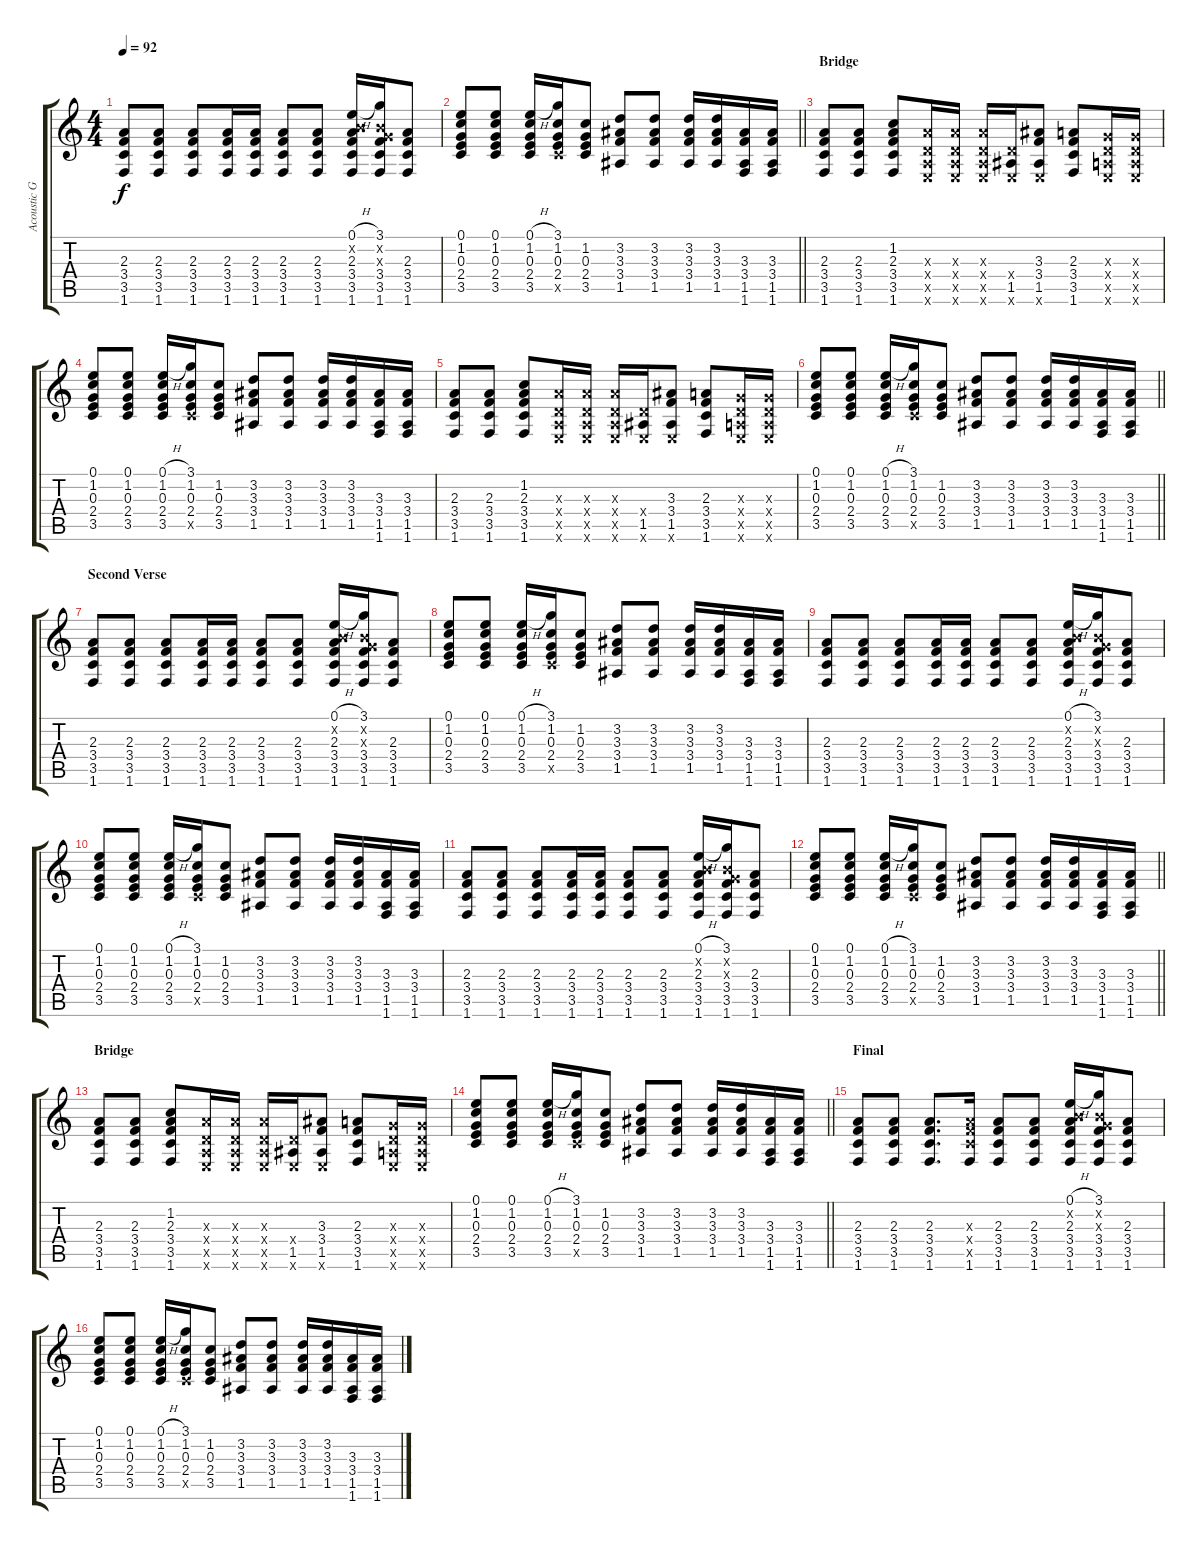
\track ("Acoustic Guitar" "Acoustic G") {instrument acousticguitarsteel}
\staff {score tabs}
\tuning (E4 B3 G3 D3 A2 E2) {hide}
\ts (4 4)
\tempo 92
\clef g2
\ks c
(2.3 3.4 3.5 1.6).8{dy f} (2.3 3.4 3.5 1.6).8 (2.3 3.4 3.5 1.6).8 (2.3 3.4 3.5 1.6).16 (2.3 3.4 3.5 1.6).16 (2.3 3.4 3.5 1.6).8 (2.3 3.4 3.5 1.6).8 (0.1{h} 0.2{x} 2.3 3.4 3.5 1.6).16 (3.1 0.2{x} 0.3{x} 3.4 3.5 1.6).16 (2.3 3.4 3.5 1.6).8 |
\barLineRight lightlight
(0.1 1.2 0.3 2.4 3.5).8 (0.1 1.2 0.3 2.4 3.5).8 (0.1{h} 1.2 0.3 2.4 3.5).16 (3.1 1.2 0.3 2.4 3.5{x}).16 (1.2 0.3 2.4 3.5).8 (3.2 3.3 3.4 1.5).8 (3.2 3.3 3.4 1.5).8 (3.2 3.3 3.4 1.5).16 (3.2 3.3 3.4 1.5).16 (3.3 3.4 1.5 1.6).16 (3.3 3.4 1.5 1.6).16 |
\section ("" "Bridge")
(2.3 3.4 3.5 1.6).8 (2.3 3.4 3.5 1.6).8 (1.2 2.3 3.4 3.5 1.6).8 (2.3{x} 0.4{x} 0.5{x} 0.6{x}).16 (2.3{x} 0.4{x} 0.5{x} 0.6{x}).16 (2.3{x} 0.4{x} 0.5{x} 0.6{x}).16 (0.4{x} 1.5 0.6{x}).16 (3.3 3.4 1.5 0.6{x}).8 (2.3 3.4 3.5 1.6).8 (0.3{x} 0.4{x} 0.5{x} 0.6{x}).16 (0.3{x} 0.4{x} 0.5{x} 0.6{x}).16 |
(0.1 1.2 0.3 2.4 3.5).8 (0.1 1.2 0.3 2.4 3.5).8 (0.1{h} 1.2 0.3 2.4 3.5).16 (3.1 1.2 0.3 2.4 3.5{x}).16 (1.2 0.3 2.4 3.5).8 (3.2 3.3 3.4 1.5).8 (3.2 3.3 3.4 1.5).8 (3.2 3.3 3.4 1.5).16 (3.2 3.3 3.4 1.5).16 (3.3 3.4 1.5 1.6).16 (3.3 3.4 1.5 1.6).16 |
(2.3 3.4 3.5 1.6).8 (2.3 3.4 3.5 1.6).8 (1.2 2.3 3.4 3.5 1.6).8 (2.3{x} 0.4{x} 0.5{x} 0.6{x}).16 (2.3{x} 0.4{x} 0.5{x} 0.6{x}).16 (2.3{x} 0.4{x} 0.5{x} 0.6{x}).16 (0.4{x} 1.5 0.6{x}).16 (3.3 3.4 1.5 0.6{x}).8 (2.3 3.4 3.5 1.6).8 (0.3{x} 0.4{x} 0.5{x} 0.6{x}).16 (0.3{x} 0.4{x} 0.5{x} 0.6{x}).16 |
\barLineRight lightlight
(0.1 1.2 0.3 2.4 3.5).8 (0.1 1.2 0.3 2.4 3.5).8 (0.1{h} 1.2 0.3 2.4 3.5).16 (3.1 1.2 0.3 2.4 3.5{x}).16 (1.2 0.3 2.4 3.5).8 (3.2 3.3 3.4 1.5).8 (3.2 3.3 3.4 1.5).8 (3.2 3.3 3.4 1.5).16 (3.2 3.3 3.4 1.5).16 (3.3 3.4 1.5 1.6).16 (3.3 3.4 1.5 1.6).16 |
\section ("" "Second Verse")
(2.3 3.4 3.5 1.6).8 (2.3 3.4 3.5 1.6).8 (2.3 3.4 3.5 1.6).8 (2.3 3.4 3.5 1.6).16 (2.3 3.4 3.5 1.6).16 (2.3 3.4 3.5 1.6).8 (2.3 3.4 3.5 1.6).8 (0.1{h} 0.2{x} 2.3 3.4 3.5 1.6).16 (3.1 0.2{x} 0.3{x} 3.4 3.5 1.6).16 (2.3 3.4 3.5 1.6).8 |
(0.1 1.2 0.3 2.4 3.5).8 (0.1 1.2 0.3 2.4 3.5).8 (0.1{h} 1.2 0.3 2.4 3.5).16 (3.1 1.2 0.3 2.4 3.5{x}).16 (1.2 0.3 2.4 3.5).8 (3.2 3.3 3.4 1.5).8 (3.2 3.3 3.4 1.5).8 (3.2 3.3 3.4 1.5).16 (3.2 3.3 3.4 1.5).16 (3.3 3.4 1.5 1.6).16 (3.3 3.4 1.5 1.6).16 |
(2.3 3.4 3.5 1.6).8 (2.3 3.4 3.5 1.6).8 (2.3 3.4 3.5 1.6).8 (2.3 3.4 3.5 1.6).16 (2.3 3.4 3.5 1.6).16 (2.3 3.4 3.5 1.6).8 (2.3 3.4 3.5 1.6).8 (0.1{h} 0.2{x} 2.3 3.4 3.5 1.6).16 (3.1 0.2{x} 0.3{x} 3.4 3.5 1.6).16 (2.3 3.4 3.5 1.6).8 |
(0.1 1.2 0.3 2.4 3.5).8 (0.1 1.2 0.3 2.4 3.5).8 (0.1{h} 1.2 0.3 2.4 3.5).16 (3.1 1.2 0.3 2.4 3.5{x}).16 (1.2 0.3 2.4 3.5).8 (3.2 3.3 3.4 1.5).8 (3.2 3.3 3.4 1.5).8 (3.2 3.3 3.4 1.5).16 (3.2 3.3 3.4 1.5).16 (3.3 3.4 1.5 1.6).16 (3.3 3.4 1.5 1.6).16 |
(2.3 3.4 3.5 1.6).8 (2.3 3.4 3.5 1.6).8 (2.3 3.4 3.5 1.6).8 (2.3 3.4 3.5 1.6).16 (2.3 3.4 3.5 1.6).16 (2.3 3.4 3.5 1.6).8 (2.3 3.4 3.5 1.6).8 (0.1{h} 0.2{x} 2.3 3.4 3.5 1.6).16 (3.1 0.2{x} 0.3{x} 3.4 3.5 1.6).16 (2.3 3.4 3.5 1.6).8 |
\barLineRight lightlight
(0.1 1.2 0.3 2.4 3.5).8 (0.1 1.2 0.3 2.4 3.5).8 (0.1{h} 1.2 0.3 2.4 3.5).16 (3.1 1.2 0.3 2.4 3.5{x}).16 (1.2 0.3 2.4 3.5).8 (3.2 3.3 3.4 1.5).8 (3.2 3.3 3.4 1.5).8 (3.2 3.3 3.4 1.5).16 (3.2 3.3 3.4 1.5).16 (3.3 3.4 1.5 1.6).16 (3.3 3.4 1.5 1.6).16 |
\section ("" "Bridge")
(2.3 3.4 3.5 1.6).8 (2.3 3.4 3.5 1.6).8 (1.2 2.3 3.4 3.5 1.6).8 (2.3{x} 0.4{x} 0.5{x} 0.6{x}).16 (2.3{x} 0.4{x} 0.5{x} 0.6{x}).16 (2.3{x} 0.4{x} 0.5{x} 0.6{x}).16 (0.4{x} 1.5 0.6{x}).16 (3.3 3.4 1.5 0.6{x}).8 (2.3 3.4 3.5 1.6).8 (0.3{x} 0.4{x} 0.5{x} 0.6{x}).16 (0.3{x} 0.4{x} 0.5{x} 0.6{x}).16 |
\barLineRight lightlight
(0.1 1.2 0.3 2.4 3.5).8 (0.1 1.2 0.3 2.4 3.5).8 (0.1{h} 1.2 0.3 2.4 3.5).16 (3.1 1.2 0.3 2.4 3.5{x}).16 (1.2 0.3 2.4 3.5).8 (3.2 3.3 3.4 1.5).8 (3.2 3.3 3.4 1.5).8 (3.2 3.3 3.4 1.5).16 (3.2 3.3 3.4 1.5).16 (3.3 3.4 1.5 1.6).16 (3.3 3.4 1.5 1.6).16 |
\section ("" "Final")
(2.3 3.4 3.5 1.6).8 (2.3 3.4 3.5 1.6).8 (2.3 3.4 3.5 1.6).8{d} (2.3{x} 3.4{x} 3.5{x} 1.6).16 (2.3 3.4 3.5 1.6).8 (2.3 3.4 3.5 1.6).8 (0.1{h} 0.2{x} 2.3 3.4 3.5 1.6).16 (3.1 0.2{x} 0.3{x} 3.4 3.5 1.6).16 (2.3 3.4 3.5 1.6).8 |
(0.1 1.2 0.3 2.4 3.5).8 (0.1 1.2 0.3 2.4 3.5).8 (0.1{h} 1.2 0.3 2.4 3.5).16 (3.1 1.2 0.3 2.4 3.5{x}).16 (1.2 0.3 2.4 3.5).8 (3.2 3.3 3.4 1.5).8 (3.2 3.3 3.4 1.5).8 (3.2 3.3 3.4 1.5).16 (3.2 3.3 3.4 1.5).16 (3.3 3.4 1.5 1.6).16 (3.3 3.4 1.5 1.6).16
